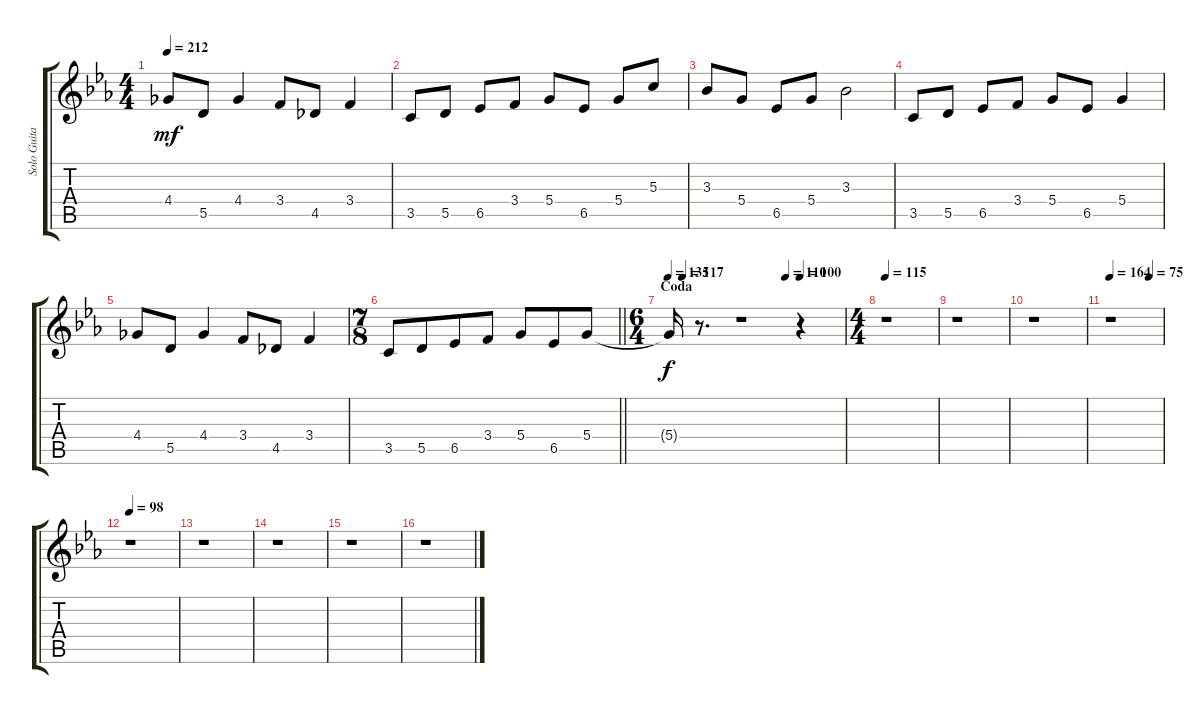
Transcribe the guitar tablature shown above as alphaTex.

\track ("Solo Guitar 2 (Ritchie Blackmore)" "Solo Guita") {instrument overdrivenguitar}
\staff {score tabs}
\tuning (E4 B3 G3 D3 A2 E2) {hide}
\ts (4 4)
\tempo 212
\clef g2
\ks cminor
4.4.8{dy mf} 5.5.8 4.4.4 3.4.8 4.5.8 3.4.4 |
3.5.8 5.5.8 6.5.8 3.4.8 5.4.8 6.5.8 5.4.8 5.3.8 |
3.3.8 5.4.8 6.5.8 5.4.8 3.3.2 |
3.5.8 5.5.8 6.5.8 3.4.8 5.4.8 6.5.8 5.4.4 |
4.4.8 5.5.8 4.4.4 3.4.8 4.5.8 3.4.4 |
\ts (7 8)
\barLineRight lightlight
3.5.8 5.5.8 6.5.8 3.4.8 5.4.8 6.5.8 5.4.8 |
\ts (6 4)
\section ("" "Coda")
\tempo 135
\tempo (117 0.08333333333333333)
\tempo (110 0.6666666666666666)
\tempo (100 0.75)
5.4{t}.16{dy f} r.8{d} r.1 r.4 |
\ts (4 4)
\tempo 115
r.1 |
r.1 |
r.1 |
\tempo 164
\tempo (75 0.75)
r.1 |
\tempo 98
r.1 |
r.1 |
r.1 |
r.1 |
r.1
